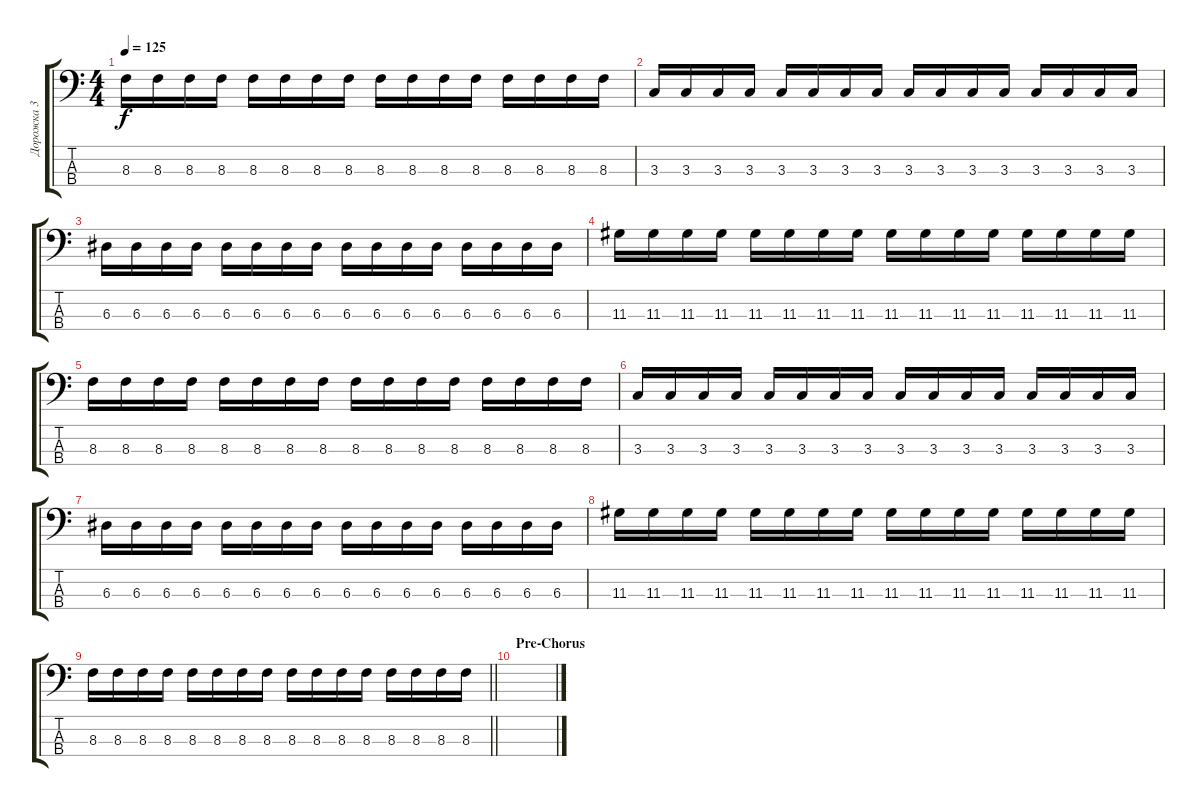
\track ("Дорожка 3" "Дорожка 3") {instrument electricbassfinger}
\staff {score tabs}
\tuning (G2 D2 A1 E1) {hide}
\ts (4 4)
\tempo 125
\clef f4
\ks c
8.3.16{dy f} 8.3.16 8.3.16 8.3.16 8.3.16 8.3.16 8.3.16 8.3.16 8.3.16 8.3.16 8.3.16 8.3.16 8.3.16 8.3.16 8.3.16 8.3.16 |
3.3.16 3.3.16 3.3.16 3.3.16 3.3.16 3.3.16 3.3.16 3.3.16 3.3.16 3.3.16 3.3.16 3.3.16 3.3.16 3.3.16 3.3.16 3.3.16 |
6.3.16 6.3.16 6.3.16 6.3.16 6.3.16 6.3.16 6.3.16 6.3.16 6.3.16 6.3.16 6.3.16 6.3.16 6.3.16 6.3.16 6.3.16 6.3.16 |
11.3.16 11.3.16 11.3.16 11.3.16 11.3.16 11.3.16 11.3.16 11.3.16 11.3.16 11.3.16 11.3.16 11.3.16 11.3.16 11.3.16 11.3.16 11.3.16 |
8.3.16 8.3.16 8.3.16 8.3.16 8.3.16 8.3.16 8.3.16 8.3.16 8.3.16 8.3.16 8.3.16 8.3.16 8.3.16 8.3.16 8.3.16 8.3.16 |
3.3.16 3.3.16 3.3.16 3.3.16 3.3.16 3.3.16 3.3.16 3.3.16 3.3.16 3.3.16 3.3.16 3.3.16 3.3.16 3.3.16 3.3.16 3.3.16 |
6.3.16 6.3.16 6.3.16 6.3.16 6.3.16 6.3.16 6.3.16 6.3.16 6.3.16 6.3.16 6.3.16 6.3.16 6.3.16 6.3.16 6.3.16 6.3.16 |
11.3.16 11.3.16 11.3.16 11.3.16 11.3.16 11.3.16 11.3.16 11.3.16 11.3.16 11.3.16 11.3.16 11.3.16 11.3.16 11.3.16 11.3.16 11.3.16 |
\barLineRight lightlight
8.3.16 8.3.16 8.3.16 8.3.16 8.3.16 8.3.16 8.3.16 8.3.16 8.3.16 8.3.16 8.3.16 8.3.16 8.3.16 8.3.16 8.3.16 8.3.16 |
\section ("" "Pre-Chorus")
